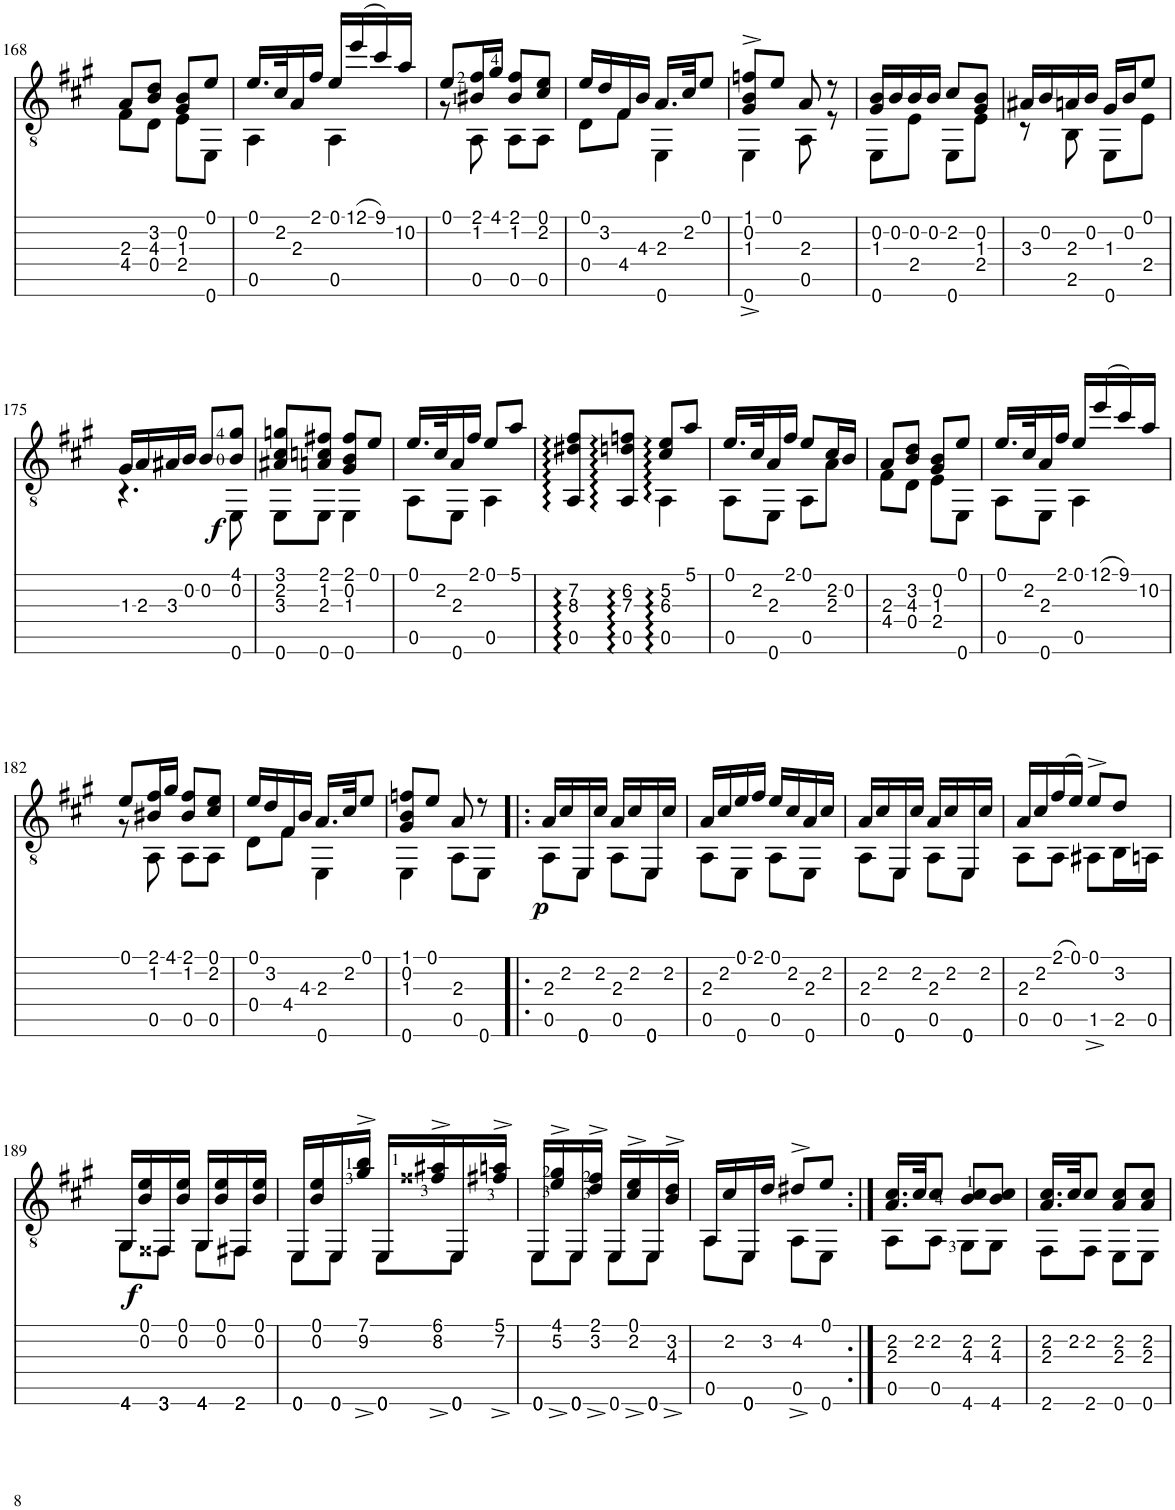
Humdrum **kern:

**kern	**kern	**dynam
*part1	*part1	*part1
*staff2	*staff1	*staff1/2
*I"Guitar	*	*
*I'Guit.	*	*
!!LO:PB:g=z
*	*clefGv2	*
*k[f#c#g#]	*k[f#c#g#]	*
*M2/4	*M2/4	*
=168	=168	=168
*^	*^	*
8AL	8F#L	8A/L	8F#\L	.
8B\ 8d\J	8DJ	8B/ 8d/J	8D\J	.
8G#\ 8B\L	8EL	8G#/ 8B/L	8E\L	.
8eJ	8EEJ	8e/J	8EE\J	.
=169	=169	=169	=169	=169
16.eLL	4AA	16.e/LL	4AA\	.
32c#Jk	.	32c#/K	.	.
16AL	.	16A/	.	.
16f#JJ	.	16f#/JJ	.	.
16eLL	4AA	16e/LL	4AA\	.
16eeJ	.	(16ee/	.	.
16cc#L	.	16cc#/)	.	.
16aJJ	.	16a/JJ	.	.
=170	=170	=170	=170	=170
8eL	8r	8e/L	8r	.
16B#X\ 16f#\L	8AA	16B#X/ 16f#/L	8AA\	.
16g#JJ	.	16g#/JJ	.	.
8B#\ 8f#\L	8AAL	8B#/ 8f#/L	8AA\L	.
8c#\ 8e\J	8AAJ	8c#/ 8e/J	8AA\J	.
=171	=171	=171	=171	=171
16eLL	8DL	16e/LL	8D\L	.
16dJ	.	16d/	.	.
16F#L	8F#J	16F#/	8F#\J	.
16BJJ	.	16B/JJ	.	.
16.ALL	4EE	16.A/LL	4EE\	.
32c#Jk	.	32c#/JK	.	.
8eJ	.	8e/J	.	.
=172	=172	=172	=172	=172
8G#^\ 8B^\ 8fn^\L	4EE	8G#/^ 8B/^ 8fn/^L	4EE\	.
8eJ	.	8e/J	.	.
8A	8AA	8A/	8AA\	.
8r	8r	8r	8r	.
=173	=173	=173	=173	=173
16G#\ 16B\LL	8EEL	16G#/ 16B/LL	8EE\L	.
16BJ	.	16B/	.	.
16BL	8EJ	16B/	8E\J	.
16BJJ	.	16B/JJ	.	.
8c#L	8EEL	8c#/L	8EE\L	.
8G#\ 8B\J	8EJ	8G#/ 8B/J	8E\J	.
=174	=174	=174	=174	=174
16A#XLL	8r	16A#X/LL	8r	.
16BJ	.	16B/	.	.
16AnL	8BB	16An/	8BB\	.
16BJJ	.	16B/JJ	.	.
16G#LL	8EEL	16G#/LL	8EE\L	.
16BJ	.	16B/J	.	.
8eJ	8EJ	8e/J	8E\J	.
!!LO:LB:g=z	!!
=175	=175	=175	=175	=175
16G#LL	4.r	16G#/LL	4.r	.
16AJ	.	16A/	.	.
16A#XL	.	16A#X/	.	.
16BJJ	.	16B/JJ	.	.
8BL	.	8B/L	.	.
!	!	!	!	!LO:DY:b
8B\ 8g#\J	8EE	8B/ 8g#/J	8EE\	f
=176	=176	=176	=176	=176
8A#X\ 8c#\ 8gn\L	8EEL	8A#X/ 8c#/ 8gn/L	8EE\L	.
8An\ 8cn\ 8f#X\J	8EEJ	8An/ 8cn/ 8f#X/J	8EE\J	.
8G#\ 8B\ 8f#\L	4EE	8G#/ 8B/ 8f#/L	4EE\	.
8eJ	.	8e/J	.	.
=177	=177	=177	=177	=177
16.eLL	8AAL	16.e/LL	8AA\L	.
32c#Jk	.	32c#/K	.	.
16AL	8EEJ	16A/	8EE\J	.
16f#JJ	.	16f#/JJ	.	.
8eL	4AA	8e/L	4AA\	.
8aJ	.	8a/J	.	.
=178	=178	=178	=178	=178
8AA\ 8d#X\ 8f#\L	4ryy	8AA/ 8d#X/ 8f#/L	4ryy	.
8AA\ 8dn\ 8fn\J	.	8AA/ 8dn/ 8fn/J	.	.
8c#\ 8e\L	4AA	8c#/ 8e/L	4AA\	.
8aJ	.	8a/J	.	.
=179	=179	=179	=179	=179
16.eLL	8AAL	16.e/LL	8AA\L	.
32c#Jk	.	32c#/K	.	.
16AL	8EEJ	16A/	8EE\J	.
16f#JJ	.	16f#/JJ	.	.
8eL	8AAL	8e/L	8AA\L	.
16c#L	8AJ	16c#/L	8A\J	.
16BJJ	.	16B/JJ	.	.
=180	=180	=180	=180	=180
8AL	8F#L	8A/L	8F#\L	.
8B\ 8d\J	8DJ	8B/ 8d/J	8D\J	.
8G#\ 8B\L	8EL	8G#/ 8B/L	8E\L	.
8eJ	8EEJ	8e/J	8EE\J	.
=181	=181	=181	=181	=181
16.eLL	8AAL	16.e/LL	8AA\L	.
32c#Jk	.	32c#/K	.	.
16AL	8EEJ	16A/	8EE\J	.
16f#JJ	.	16f#/JJ	.	.
16eLL	4AA	16e/LL	4AA\	.
16eeJ	.	(16ee/	.	.
16cc#L	.	16cc#/)	.	.
16aJJ	.	16a/JJ	.	.
!!LO:LB:g=z	!!
=182	=182	=182	=182	=182
8eL	8r	8e/L	8r	.
16B#X\ 16f#\L	8AA	16B#X/ 16f#/L	8AA\	.
16g#JJ	.	16g#/JJ	.	.
8B#\ 8f#\L	8AAL	8B#/ 8f#/L	8AA\L	.
8c#\ 8e\J	8AAJ	8c#/ 8e/J	8AA\J	.
=183	=183	=183	=183	=183
16eLL	8DL	16e/LL	8D\L	.
16dJ	.	16d/	.	.
16F#L	8F#J	16F#/	8F#\J	.
16BJJ	.	16B/JJ	.	.
16.ALL	4EE	16.A/LL	4EE\	.
32c#Jk	.	32c#/JK	.	.
8eJ	.	8e/J	.	.
=184	=184	=184	=184	=184
8G#\ 8B\ 8fn\L	4EE	8G#/ 8B/ 8fn/L	4EE\	.
8eJ	.	8e/J	.	.
8A	8AAL	8A/	8AA\L	.
8r	8EEJ	8r	8EE\J	.
=185!|:	=185!|:	=185!|:	=185!|:	=185!|:
!	!	!	!	!LO:DY:b
16ALL	8AAL	16A/LL	8AA\L	p
16c#J	.	16c#/	.	.
16EEL	8EEJ	16EE/	8EE\J	.
16c#JJ	.	16c#/JJ	.	.
16ALL	8AAL	16A/LL	8AA\L	.
16c#J	.	16c#/	.	.
16EEL	8EEJ	16EE/	8EE\J	.
16c#JJ	.	16c#/JJ	.	.
=186	=186	=186	=186	=186
16ALL	8AAL	16A/LL	8AA\L	.
16c#J	.	16c#/	.	.
16eL	8EEJ	16e/	8EE\J	.
16f#JJ	.	16f#/JJ	.	.
16eLL	8AAL	16e/LL	8AA\L	.
16c#J	.	16c#/	.	.
16AL	8EEJ	16A/	8EE\J	.
16c#JJ	.	16c#/JJ	.	.
=187	=187	=187	=187	=187
16ALL	8AAL	16A/LL	8AA\L	.
16c#J	.	16c#/	.	.
16EEL	8EEJ	16EE/	8EE\J	.
16c#JJ	.	16c#/JJ	.	.
16ALL	8AAL	16A/LL	8AA\L	.
16c#J	.	16c#/	.	.
16EEL	8EEJ	16EE/	8EE\J	.
16c#JJ	.	16c#/JJ	.	.
=188	=188	=188	=188	=188
16ALL	8AAL	16A/LL	8AA\L	.
16c#J	.	16c#/	.	.
16f#L	8AAJ	(16f#/	8AA\J	.
16eJJ	.	16e/JJ)	.	.
8e^L	8AA#XL	8e^/L	8AA#X\L	.
8dJ	16BBL	8d/J	16BB\L	.
.	16AAnJJ	.	16AAn\JJ	.
!!LO:LB:g=z	!!
=189	=189	=189	=189	=189
!	!	!	!	!LO:DY:b
16GG#LL	8GG#L	16GG#/LL	8GG#\L	f
16B\ 16e\J	.	16B/ 16e/	.	.
16FF##XL	8FF##J	16FF##X/	8FF##\J	.
16B\ 16e\JJ	.	16B/ 16e/JJ	.	.
16GG#LL	8GG#L	16GG#/LL	8GG#\L	.
16B\ 16e\J	.	16B/ 16e/	.	.
16FF#XL	8FF#J	16FF#X/	8FF#\J	.
16B\ 16e\JJ	.	16B/ 16e/JJ	.	.
=190	=190	=190	=190	=190
16EELL	8EEL	16EE/LL	8EE\L	.
16B\ 16e\J	.	16B/ 16e/	.	.
16EEL	8EEJ	16EE/	8EE\J	.
16g#^\ 16b^\JJ	.	16g#/^ 16b/^JJ	.	.
16EELL	8EEL	16EE/LL	8EE\L	.
16f##X^\ 16a#X^\J	.	16f##X/^ 16a#X/^	.	.
16EEL	8EEJ	16EE/	8EE\J	.
16f#X^\ 16an^\JJ	.	16f#X/^ 16an/^JJ	.	.
=191	=191	=191	=191	=191
16EELL	8EEL	16EE/LL	8EE\L	.
16e^\ 16g#^\J	.	16e/^ 16g#/^	.	.
16EEL	8EEJ	16EE/	8EE\J	.
16d^\ 16f#^\JJ	.	16d/^ 16f#/^JJ	.	.
16EELL	8EEL	16EE/LL	8EE\L	.
16c#^\ 16e^\J	.	16c#/^ 16e/^	.	.
16EEL	8EEJ	16EE/	8EE\J	.
16B^\ 16d^\JJ	.	16B/^ 16d/^JJ	.	.
=192	=192	=192	=192	=192
16AALL	8AAL	16AA/LL	8AA\L	.
16c#J	.	16c#/	.	.
16EEL	8EEJ	16EE/	8EE\J	.
16dJJ	.	16d/JJ	.	.
8d#X^L	8AAL	8d#X^/L	8AA\L	.
8eJ	8EEJ	8e/J	8EE\J	.
=193:|!	=193:|!	=193:|!	=193:|!	=193:|!
16.A\ 16.c#\LL	8AAL	16.A/ 16.c#/LL	8AA\L	.
32c#Jk	.	32c#/JK	.	.
8c#J	8AAJ	8c#/J	8AA\J	.
8B\ 8c#\L	8GG#L	8B/ 8c#/L	8GG#\L	.
8B\ 8c#\J	8GG#J	8B/ 8c#/J	8GG#\J	.
=194	=194	=194	=194	=194
16.A\ 16.c#\LL	8FF#L	16.A/ 16.c#/LL	8FF#\L	.
32c#Jk	.	32c#/JK	.	.
8c#J	8FF#J	8c#/J	8FF#\J	.
8A\ 8c#\L	8EEL	8A/ 8c#/L	8EE\L	.
8A\ 8c#\J	8EEJ	8A/ 8c#/J	8EE\J	.
*v	*v	*	*	*
*	*v	*v	*
=	=	=
*-	*-	*-
